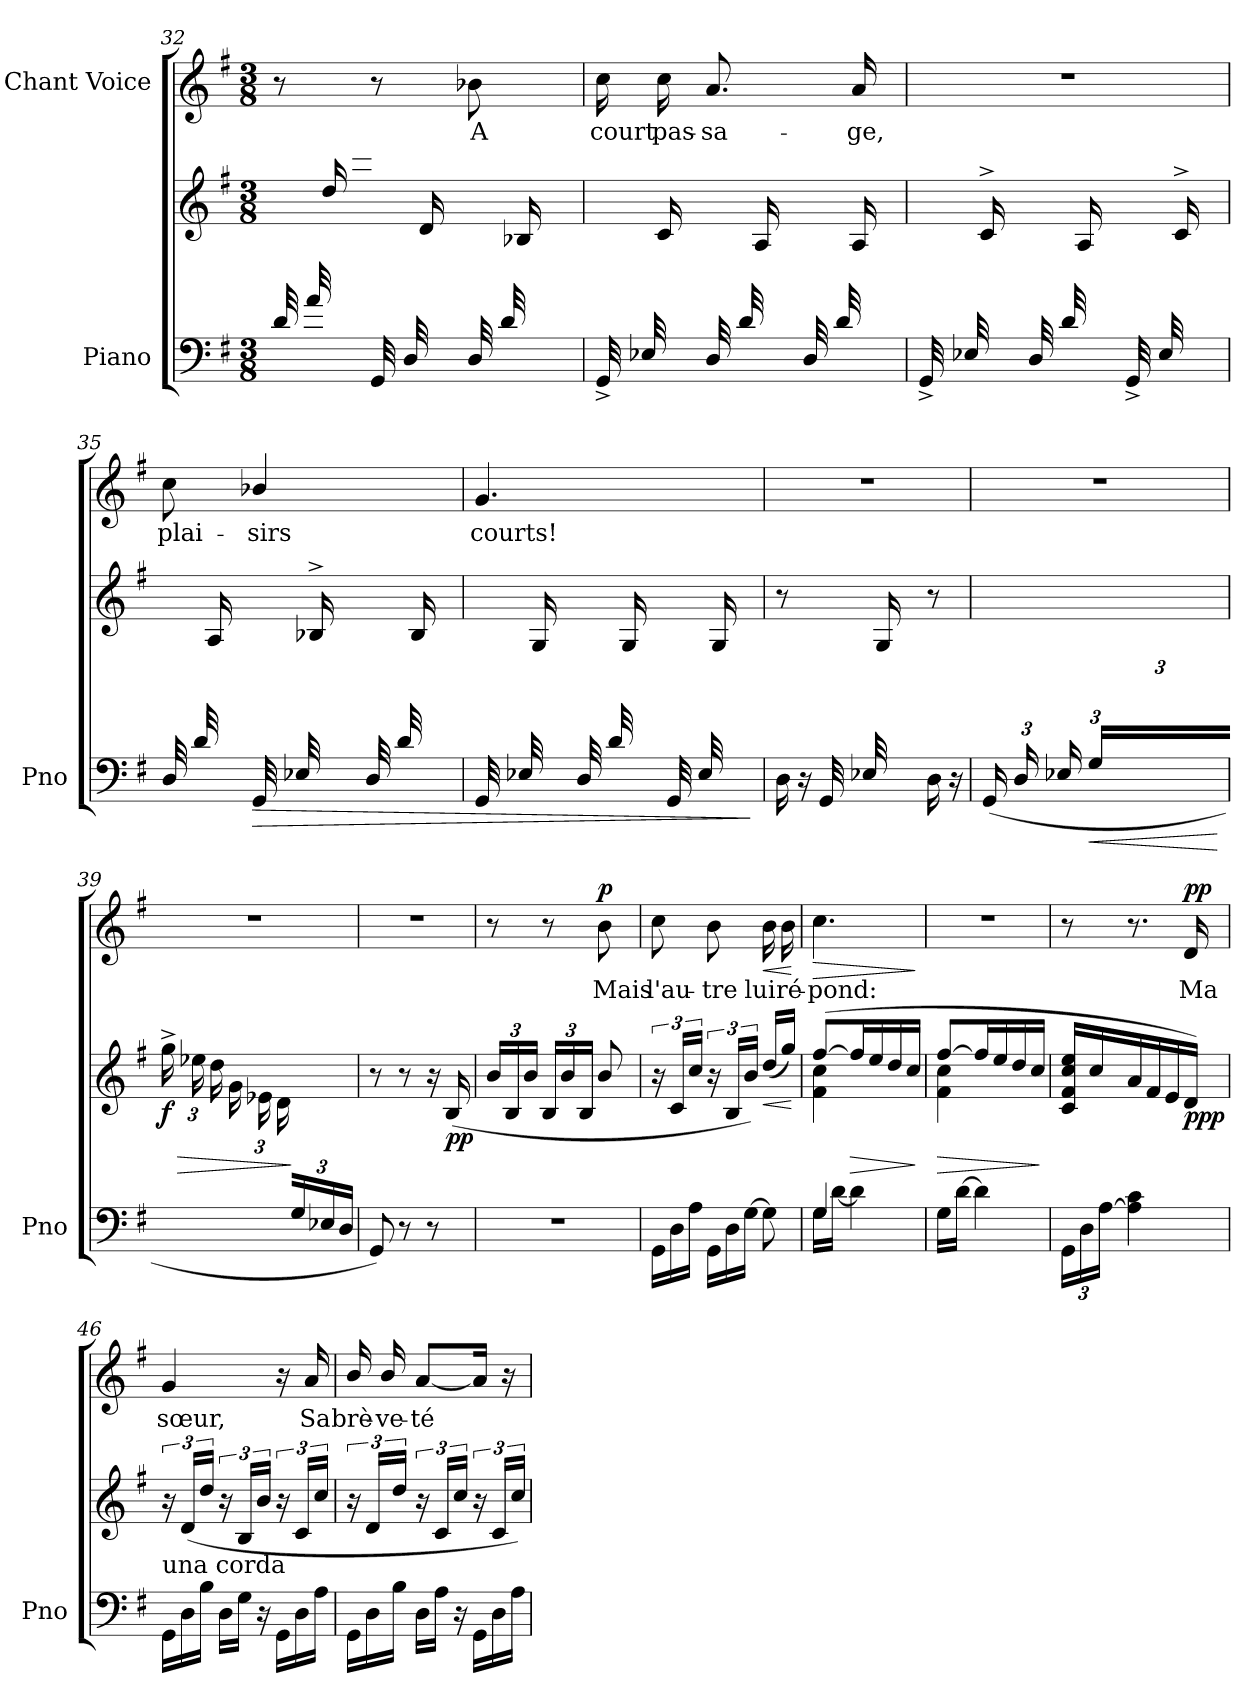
**kern	**kern	**dynam	**kern	**text	**dynam
*part2	*part2	*part2	*part1	*part1	*part1
*staff3	*staff2	*staff2/3	*staff1	*staff1	*staff1
*I"Piano	*	*	*I"Chant Voice	*	*
*I'Pno	*	*	*	*	*
*clefF4	*clefG2	*	*clefG2	*	*
*k[f#]	*k[f#]	*	*k[f#]	*	*
*M3/8	*M3/8	*	*M3/8	*	*
=32	=32	=32	=32	=32	=32
*	*^	*	*	*	*
32d/LLL	16ryy	16ryy	.	8r	.	.
32a/	.	.	.	.	.	.
16ryy	16dd/	32dd\	.	.	.	.
.	.	32ddd\JJJ	.	.	.	.
(32GG/LLL	16ryy	16ryy	.	8r	.	.
32D/	.	.	.	.	.	.
16ryy	16d/	32d\	.	.	.	.
.	.	32dd\JJJ	.	.	.	.
!	!	!	!	!	!LO:LY:b	!
32D/LLL	16ryy	16ryy	.	8b-X\	A	.
32d/	.	.	.	.	.	.
16ryy	16B-X/	32B-\	.	.	.	.
.	.	32b-X\JJJ	.	.	.	.
!!LO:LB:g=z
=33	=33	=33	=33	=33	=33	=33
!	!	!	!	!	!LO:LY:b	!
32GG^</LLL	16ryy	16ryy	.	16cc\	court	.
32E-X/	.	.	.	.	.	.
!	!	!	!	!	!LO:LY:b	!
16ryy	16c/	32c\	.	16cc\	pas-	.
.	.	32cc\JJJ	.	.	.	.
!	!	!	!	!	!LO:LY:b	!
32D/LLL	16ryy	16ryy	.	8.a/	-sa-	.
32d/	.	.	.	.	.	.
16ryy	16A/	32A\	.	.	.	.
.	.	32a\JJJ	.	.	.	.
32D/LLL	16ryy	16ryy	.	.	.	.
32d/	.	.	.	.	.	.
!	!	!	!	!	!LO:LY:b	!
16ryy	16A/	32A\	.	16a/	-ge,	.
.	.	32a\JJJ	.	.	.	.
!!LO:LB:g=z
=34	=34	=34	=34	=34	=34	=34
32GG^</LLL	16ryy	16ryy	.	4.r	.	.
32E-X/	.	.	.	.	.	.
16ryy	16c^>/	32c\	.	.	.	.
.	.	32cc\JJJ	.	.	.	.
32D/LLL	16ryy	16ryy	.	.	.	.
32d/	.	.	.	.	.	.
16ryy	16A/	32A\	.	.	.	.
.	.	32a\JJJ	.	.	.	.
32GG^</LLL	16ryy	16ryy	.	.	.	.
32E-/	.	.	.	.	.	.
16ryy	16c^>/	32c\	.	.	.	.
.	.	32cc\JJJ	.	.	.	.
=35	=35	=35	=35	=35	=35	=35
!	!	!	!	!	!LO:LY:b	!
32D/LLL	16ryy	16ryy	.	8cc\	plai-	.
32d/	.	.	.	.	.	.
16ryy	16A/	32A\	.	.	.	.
.	.	32a\JJJ	.	.	.	.
!	!	!	!LO:HP:b=2	!	!LO:LY:b	!
32GG/LLL	16ryy	16ryy	>	4b-X/	-sirs	.
32E-X/	.	.	.	.	.	.
16ryy	16B-X^>/	32B-\	.	.	.	.
.	.	32b-X\JJJ	.	.	.	.
32D/LLL	16ryy	16ryy	.	.	.	.
32d/	.	.	.	.	.	.
16ryy	16B-/	32B-\	.	.	.	.
.	.	32b-\JJJ)	.	.	.	.
!!LO:LB:g=z
=36	=36	=36	=36	=36	=36	=36
!	!	!	!	!	!LO:LY:b	!
(32GG/LLL	16ryy	16ryy	.	4.g/	courts!	.
32E-X/	.	.	.	.	.	.
16ryy	16G/	32G\	.	.	.	.
.	.	32g\JJJ	.	.	.	.
32D/LLL	16ryy	16ryy	.	.	.	.
32d/	.	.	.	.	.	.
16ryy	16G/	32G\	.	.	.	.
.	.	32g\JJJ	.	.	.	.
32GG/LLL	16ryy	16ryy	.	.	.	.
32E-/	.	.	.	.	.	.
16ryy	16G/	32G\	.	.	.	.
.	.	32g\JJJ)	.	.	.	.
*	*v	*v	*	*	*	*
.	.	]	.	.	.
!!LO:PB:g=z
=37	=37	=37	=37	=37	=37
*	*^	*	*	*	*
!	!	!	!	!LO:TX:a:color=#FFFFFF:t=.	!	!
16D\	8r	8.ryy	.	4.r	.	.
16r	.	.	.	.	.	.
(32GG/LLL	16ryy	.	.	.	.	.
32E-X/	.	.	.	.	.	.
16ryy	16G/	32G\	.	.	.	.
.	.	32g\JJJ)	.	.	.	.
16D\	8r	8ryy	.	.	.	.
16r	.	.	.	.	.	.
*	*v	*v	*	*	*	*
=38	=38	=38	=38	=38	=38
*Xbrackettup	*	*	*	*	*
*^	*	*	*	*	*
(24GG/LL	4.ryy	6ryy	.	4.r	.	.
24D/	.	.	.	.	.	.
24E-X/J	.	.	.	.	.	.
!	!	!	!LO:HP:b=2	!	!	!
24G/L	.	.	<	.	.	.
24%5ryy	.	24d\	.	.	.	.
.	.	24e-X\J	.	.	.	.
*	*	*Xbrackettup	*	*	*	*
.	.	24g\L	.	.	.	.
.	.	24dd\	.	.	.	.
.	.	24ee-X\JJ	.	.	.	.
*v	*v	*	*	*	*	*
.	.	[	.	.	.
=39	=39	=39	=39	=39	=39
*^	*	*	*	*	*
!	!	!	!LO:HP:b	!	!	!
!	!	!	!LO:DY:n=1:b	!	!	!
4ryy	4.ryy	(24gg^>\LL)	> f	4.r	.	.
.	.	24ee-X\	.	.	.	.
.	.	24dd\J	.	.	.	.
.	.	24g\L	.	.	.	.
.	.	24e-X\	.	.	.	.
.	.	24d\J	.	.	.	.
24G/L	.	8ryy	]	.	.	.
24E-X/	.	.	.	.	.	.
24D/JJ	.	.	.	.	.	.
*v	*v	*	*	*	*	*
!!LO:LB:g=z
=40	=40	=40	=40	=40	=40
8GG/)	8r	.	4.r	.	.
8r	8r	.	.	.	.
8r	16r	.	.	.	.
!	!	!LO:DY:b	!	!	!
.	(16B/	pp	.	.	.
=41	=41	=41	=41	=41	=41
4.r	24b/LL	.	8r	.	.
.	24B/	.	.	.	.
.	24b/JJ	.	.	.	.
.	24B/LL	.	8r	.	.
.	24b/	.	.	.	.
.	24B/JJ	.	.	.	.
!	!	!	!	!LO:LY:b	!LO:DY:a
.	8b/	.	8b\	Mais	p
=42	=42	=42	=42	=42	=42
*Xtuplet	*brackettup	*	*	*	*
!	!	!	!	!LO:LY:b	!
24GG\LL	24r	.	8cc\	l'au-	.
24D\	24c/LL	.	.	.	.
24A\JJ	24cc/JJ	.	.	.	.
!	!	!	!	!LO:LY:b	!
24GG\LL	24r	.	8b\	-tre	.
24D\	24B/LL	.	.	.	.
[24G\JJ	24b/JJ)	.	.	.	.
!	!	!LO:HP:b	!	!LO:LY:b	!LO:HP:b
8G\]	(16dd/LL	<	16b\	lui	<
!	!	!	!	!LO:LY:b	!
.	16gg/JJ)	.	16b\	ré-	.
.	.	[	.	.	[
=43	=43	=43	=43	=43	=43
*^	*^	*	*	*	*
!	!	!	!	!	!	!LO:LY:b	!LO:HP:b
4G/	16G\LL	([8ff#/L	4f#\ 4cc\	.	4.cc\	-pond:	>
.	[>16d\JJ	.	.	.	.	.	.
!	!	!	!	!LO:HP:b	!	!	!
.	4d\]	16ff#/L]	.	>	.	.	.
.	.	16ee/	.	.	.	.	.
8ryy	.	16dd/	8ryy	.	.	.	.
.	.	16cc/JJ	.	.	.	.	.
*v	*v	*	*	*	*	*	*
*	*v	*v	*	*	*	*
.	.	]	.	.	]
!!LO:PB:g=z
=44	=44	=44	=44	=44	=44
!	!	!LO:HP:b	!	!	!
*	*^	*	*	*	*
16G\LL	[8ff#/L	4f#\ 4cc\	>	4.r	.	.
[16d\JJ	.	.	.	.	.	.
4d\]	16ff#/L]	.	.	.	.	.
.	16ee/	.	.	.	.	.
.	16dd/	8ryy	.	.	.	.
.	16cc/JJ	.	.	.	.	.
*	*v	*v	*	*	*	*
.	.	]	.	.	.
=45	=45	=45	=45	=45	=45
*tuplet	*	*	*	*	*
24GG\LL	16c/ 16f#/ 16cc/ 16ee/LL	.	8r	.	.
24D\	.	.	.	.	.
.	16cc/	.	.	.	.
[24A\JJ	.	.	.	.	.
4A\] 4c\	16a/	.	8.r	.	.
.	16f#/	.	.	.	.
.	16e/	.	.	.	.
!	!	!LO:DY:b	!	!LO:LY:b	!LO:DY:a
.	16d/JJ)	ppp	16d/	Ma	pp
=46	=46	=46	=46	=46	=46
*Xtuplet	*	*	*	*	*
!	!LO:TX:b:t=una corda	!	!	!	!
!	!	!	!	!LO:LY:b	!
24GG\LL	24r	.	4g/	sœur,	.
24D\	(24d/LL	.	.	.	.
24B\JJ	24dd/JJ	.	.	.	.
24D\LL	24r	.	.	.	.
24G\JJ	24B/LL	.	.	.	.
24r	24b/JJ	.	.	.	.
24GG\LL	24r	.	16r	.	.
24D\	24c/LL	.	.	.	.
!	!	!	!	!LO:LY:b	!
.	.	.	16a/	Sa	.
24A\JJ	24cc/JJ	.	.	.	.
=47	=47	=47	=47	=47	=47
!	!	!	!	!LO:LY:b	!
24GG\LL	24r	.	16b/	brè-	.
24D\	24d/LL	.	.	.	.
!	!	!	!	!LO:LY:b	!
.	.	.	16b/	-ve-	.
24B\JJ	24dd/JJ	.	.	.	.
!	!	!	!	!LO:LY:b	!
24D\LL	24r	.	[8a/L	-té	.
24A\JJ	24c/LL	.	.	.	.
24r	24cc/JJ	.	.	.	.
24GG\LL	24r	.	16a/Jk]	.	.
24D\	24c/LL	.	.	.	.
.	.	.	16r	.	.
24A\JJ	24cc/JJ)	.	.	.	.
=	=	=	=	=	=
*-	*-	*-	*-	*-	*-
